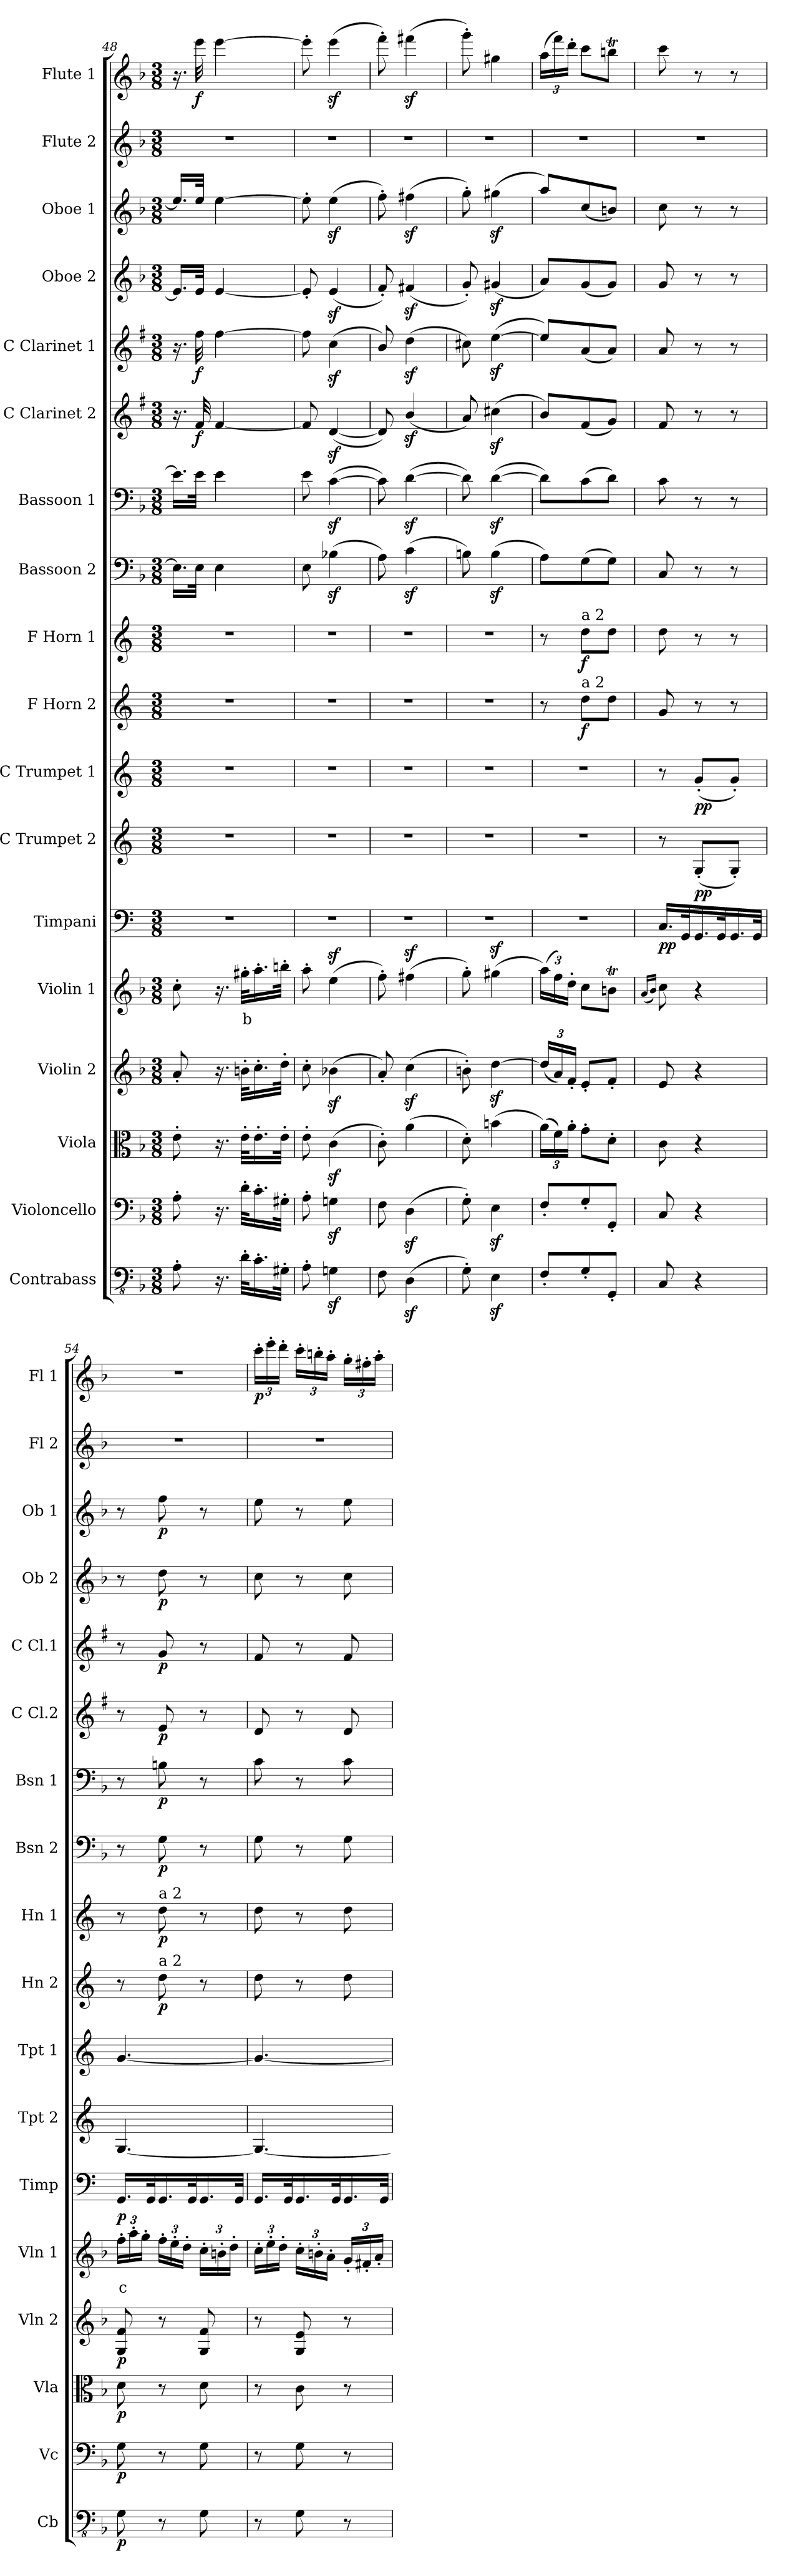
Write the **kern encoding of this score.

**kern	**dynam	**kern	**dynam	**kern	**dynam	**kern	**dynam	**kern	**text	**dynam	**kern	**dynam	**kern	**dynam	**kern	**dynam	**kern	**dynam	**kern	**dynam	**kern	**dynam	**kern	**dynam	**kern	**dynam	**kern	**dynam	**kern	**dynam	**kern	**dynam	**kern	**kern	**dynam
*part18	*part18	*part17	*part17	*part16	*part16	*part15	*part15	*part14	*part14	*part14	*part13	*part13	*part12	*part12	*part11	*part11	*part10	*part10	*part9	*part9	*part8	*part8	*part7	*part7	*part6	*part6	*part5	*part5	*part4	*part4	*part3	*part3	*part2	*part1	*part1
*staff18	*staff18	*staff17	*staff17	*staff16	*staff16	*staff15	*staff15	*staff14	*staff14	*staff14	*staff13	*staff13	*staff12	*staff12	*staff11	*staff11	*staff10	*staff10	*staff9	*staff9	*staff8	*staff8	*staff7	*staff7	*staff6	*staff6	*staff5	*staff5	*staff4	*staff4	*staff3	*staff3	*staff2	*staff1	*staff1
*I"Contrabass	*	*I"Violoncello	*	*I"Viola	*	*I"Violin 2	*	*I"Violin 1	*	*	*I"Timpani	*	*I"C Trumpet 2	*	*I"C Trumpet 1	*	*I"F Horn 2	*	*I"F Horn 1	*	*I"Bassoon 2	*	*I"Bassoon 1	*	*I"C Clarinet 2	*	*I"C Clarinet 1	*	*I"Oboe 2	*	*I"Oboe 1	*	*I"Flute 2	*I"Flute 1	*
*I'Cb	*	*I'Vc	*	*I'Vla	*	*I'Vln 2	*	*I'Vln 1	*	*	*I'Timp	*	*I'Tpt 2	*	*I'Tpt 1	*	*I'Hn 2	*	*I'Hn 1	*	*I'Bsn 2	*	*I'Bsn 1	*	*I'C Cl.2	*	*I'C Cl.1	*	*I'Ob 2	*	*I'Ob 1	*	*I'Fl 2	*I'Fl 1	*
*clefFv4	*	*clefF4	*	*clefC3	*	*clefG2	*	*clefG2	*	*	*clefF4	*	*clefG2	*	*clefG2	*	*clefG2	*	*clefG2	*	*clefF4	*	*clefF4	*	*clefG2	*	*clefG2	*	*clefG2	*	*clefG2	*	*clefG2	*clefG2	*
*	*	*	*	*	*	*	*	*	*	*	*	*	*	*	*	*	*ITrd4c7	*	*ITrd4c7	*	*	*	*	*	*ITrd1c2	*	*ITrd1c2	*	*	*	*	*	*	*	*
*k[b-]	*	*k[b-]	*	*k[b-]	*	*k[b-]	*	*k[b-]	*	*	*k[]	*	*k[]	*	*k[]	*	*k[b-]	*	*k[b-]	*	*k[b-]	*	*k[b-]	*	*k[b-]	*	*k[b-]	*	*k[b-]	*	*k[b-]	*	*k[b-]	*k[b-]	*
*F:	*	*F:	*	*F:	*	*F:	*	*F:	*	*	*	*	*	*	*	*	*	*	*	*	*F:	*	*F:	*	*F:	*	*F:	*	*F:	*	*F:	*	*F:	*F:	*
*M3/8	*	*M3/8	*	*M3/8	*	*M3/8	*	*M3/8	*	*	*M3/8	*	*M3/8	*	*M3/8	*	*M3/8	*	*M3/8	*	*M3/8	*	*M3/8	*	*M3/8	*	*M3/8	*	*M3/8	*	*M3/8	*	*M3/8	*M3/8	*
=48	=48	=48	=48	=48	=48	=48	=48	=48	=48	=48	=48	=48	=48	=48	=48	=48	=48	=48	=48	=48	=48	=48	=48	=48	=48	=48	=48	=48	=48	=48	=48	=48	=48	=48	=48
8AA'\	.	8A'\	.	8e'\	.	8a'/	.	8cc'\	.	.	4.r	.	4.r	.	4.r	.	4.r	.	4.r	.	16.E\LL]	.	16.e\LL]	.	16.r	.	16.r	.	16.e/LL]	.	16.ee/LL]	.	4.r	16.r	.
!	!	!	!	!	!	!	!	!	!	!	!	!	!	!	!	!	!	!	!	!	!	!	!	!	!	!LO:DY:b	!	!LO:DY:b	!	!	!	!	!	!	!LO:DY:b
.	.	.	.	.	.	.	.	.	.	.	.	.	.	.	.	.	.	.	.	.	32E\JJk	.	32e\JJk	.	32e/	f	32ee\	f	32e/JJk	.	32ee/JJk	.	.	32eee\	f
16.r	.	16.r	.	16.r	.	16.r	.	16.r	.	.	.	.	.	.	.	.	.	.	.	.	4E\	.	4e\	.	[4e/	.	[4ee\	.	[4e/	.	[4ee\	.	.	[4eee\	.
!	!	!	!	!	!	!	!	!	!LO:LY:b:color=#FF0000	!	!	!	!	!	!	!	!	!	!	!	!	!	!	!	!	!	!	!	!	!	!	!	!	!	!
32D'\KLL	.	32d'\KLL	.	32e'\KLL	.	32bn'\KLL	.	32gg#X'\KLL	b	.	.	.	.	.	.	.	.	.	.	.	.	.	.	.	.	.	.	.	.	.	.	.	.	.	.
16.C'\	.	16.c'\	.	16.e'\	.	16.cc'\	.	16.aa'\	.	.	.	.	.	.	.	.	.	.	.	.	.	.	.	.	.	.	.	.	.	.	.	.	.	.	.
32GG#X'\JJk	.	32G#X'\JJk	.	32e'\JJk	.	32dd'\JJk	.	32bbn'\JJk	.	.	.	.	.	.	.	.	.	.	.	.	.	.	.	.	.	.	.	.	.	.	.	.	.	.	.
=49	=49	=49	=49	=49	=49	=49	=49	=49	=49	=49	=49	=49	=49	=49	=49	=49	=49	=49	=49	=49	=49	=49	=49	=49	=49	=49	=49	=49	=49	=49	=49	=49	=49	=49	=49
8AA'\	.	8A'\	.	8e'\	.	8cc'\	.	8aa'\	.	.	4.r	.	4.r	.	4.r	.	4.r	.	4.r	.	8E\	.	8e\	.	8e/]	.	8ee\]	.	8e'/]	.	8ee'\]	.	4.r	8eee'\]	.
4GGnz<\	.	4Gnz<\	.	(4cz<\	.	(4b-Xz<\	.	(4eez<\	.	.	.	.	.	.	.	.	.	.	.	.	(4B-Xz<\	.	([4cz<\	.	([4cz</	.	(4b-z<\	.	(4ez</	.	(4eez<\	.	.	(4eeez<\	.
=50	=50	=50	=50	=50	=50	=50	=50	=50	=50	=50	=50	=50	=50	=50	=50	=50	=50	=50	=50	=50	=50	=50	=50	=50	=50	=50	=50	=50	=50	=50	=50	=50	=50	=50	=50
8FF\	.	8F\	.	8c'\)	.	8a'/)	.	8ff'\)	.	.	4.r	.	4.r	.	4.r	.	4.r	.	4.r	.	8A\)	.	8c\])	.	8c/])	.	8a/)	.	8f'/)	.	8ff'\)	.	4.r	8fff'\)	.
(4DDz<\	.	(4Dz<\	.	(4a\	.	(4ccz<\	.	(4ff#Xz<\	.	.	.	.	.	.	.	.	.	.	.	.	(4cz<\	.	([4dz<\	.	(4az</	.	(4ccz<\	.	(4f#Xz</	.	(4ff#Xz<\	.	.	(4fff#Xz<\	.
=51	=51	=51	=51	=51	=51	=51	=51	=51	=51	=51	=51	=51	=51	=51	=51	=51	=51	=51	=51	=51	=51	=51	=51	=51	=51	=51	=51	=51	=51	=51	=51	=51	=51	=51	=51
8GG'\)	.	8G'\)	.	8d'\)	.	8bn'\)	.	8gg'\)	.	.	4.r	.	4.r	.	4.r	.	4.r	.	4.r	.	8Bn\)	.	8d\])	.	8g/)	.	8bn\)	.	8g'/)	.	8gg'\)	.	4.r	8ggg'\)	.
4EEz<\	.	4Ez<\	.	(4bn\	.	[4ddz<\	.	(4gg#Xz<\	.	.	.	.	.	.	.	.	.	.	.	.	(4Bz<\	.	([4dz<\	.	(4bnz<\	.	([4ddz<\	.	(4g#Xz</	.	(4gg#Xz<\	.	.	4gg#X\	.
=52	=52	=52	=52	=52	=52	=52	=52	=52	=52	=52	=52	=52	=52	=52	=52	=52	=52	=52	=52	=52	=52	=52	=52	=52	=52	=52	=52	=52	=52	=52	=52	=52	=52	=52	=52
*	*	*	*	*Xbrackettup	*	*Xbrackettup	*	*Xbrackettup	*	*	*	*	*	*	*	*	*	*	*	*	*	*	*	*	*	*	*	*	*	*	*	*	*	*Xbrackettup	*
8FF'/L	.	8F'/L	.	(24a\LL)	.	(24dd/LL]	.	(24aa\LL)	.	.	4.r	.	4.r	.	4.r	.	8r	.	8r	.	8A\L)	.	8d\L])	.	8a/L)	.	8dd/L])	.	8a/L)	.	8aa/L)	.	4.r	(24aa\LL	.
.	.	.	.	24f\)	.	24a/)	.	24ff\)	.	.	.	.	.	.	.	.	.	.	.	.	.	.	.	.	.	.	.	.	.	.	.	.	.	24fff\)	.
.	.	.	.	24a'\JJ	.	24f'/JJ	.	24dd'\JJ	.	.	.	.	.	.	.	.	.	.	.	.	.	.	.	.	.	.	.	.	.	.	.	.	.	24ddd'\JJ	.
!	!	!	!	!	!	!	!	!	!	!	!	!	!	!	!	!	!	!	!LO:TX:a:t=a 2	!	!	!	!	!	!	!	!	!	!	!	!	!	!	!	!
!	!	!	!	!	!	!	!	!	!	!	!	!	!	!	!	!	!LO:TX:a:t=a 2	!	!	!	!	!	!	!	!	!	!	!	!	!	!	!	!	!	!
!	!	!	!	!	!	!	!	!	!	!	!	!	!	!	!	!	!	!LO:DY:b	!	!LO:DY:b	!	!	!	!	!	!	!	!	!	!	!	!	!	!	!
8GG'/	.	8G'/	.	8g'\L	.	8e'/L	.	8cc\L	.	.	.	.	.	.	.	.	8g\L	f	8g\L	f	(8G\	.	(8c\	.	(8e/	.	(8g/	.	(8g/	.	(8cc/	.	.	8ccc\L	.
8GGG'/J	.	8GG'/J	.	8d'\J	.	8f'/J	.	8bnt\J	.	.	.	.	.	.	.	.	8g\J	.	8g\J	.	8G\J)	.	8d\J)	.	8f/J)	.	8g/J)	.	8g/J)	.	8bn/J)	.	.	8bbnt\J	.
=53	=53	=53	=53	=53	=53	=53	=53	=53	=53	=53	=53	=53	=53	=53	=53	=53	=53	=53	=53	=53	=53	=53	=53	=53	=53	=53	=53	=53	=53	=53	=53	=53	=53	=53	=53
.	.	.	.	.	.	.	.	(16qa/LL	.	.	.	.	.	.	.	.	.	.	.	.	.	.	.	.	.	.	.	.	.	.	.	.	.	.	.
.	.	.	.	.	.	.	.	16qb-/JJ)	.	.	.	.	.	.	.	.	.	.	.	.	.	.	.	.	.	.	.	.	.	.	.	.	.	.	.
!	!	!	!	!	!	!	!	!	!	!	!	!LO:DY:b	!	!	!	!	!	!	!	!	!	!	!	!	!	!	!	!	!	!	!	!	!	!	!
8CC/	.	8C/	.	8c\	.	8e/	.	8cc\	.	.	16.C/LL	pp	8r	.	8r	.	8c/	.	8g\	.	8C/	.	8c\	.	8e/	.	8g/	.	8g/	.	8cc\	.	4.r	8ccc\	.
.	.	.	.	.	.	.	.	.	.	.	32GG/K	.	.	.	.	.	.	.	.	.	.	.	.	.	.	.	.	.	.	.	.	.	.	.	.
!	!	!	!	!	!	!	!	!	!	!	!	!	!	!LO:DY:b	!	!LO:DY:b	!	!	!	!	!	!	!	!	!	!	!	!	!	!	!	!	!	!	!
4r	.	4r	.	4r	.	4r	.	4r	.	.	16.GG/	.	(8G'/L	pp	(8g'/L	pp	8r	.	8r	.	8r	.	8r	.	8r	.	8r	.	8r	.	8r	.	.	8r	.
.	.	.	.	.	.	.	.	.	.	.	32GG/K	.	.	.	.	.	.	.	.	.	.	.	.	.	.	.	.	.	.	.	.	.	.	.	.
.	.	.	.	.	.	.	.	.	.	.	16.GG/	.	8G'/J)	.	8g'/J)	.	8r	.	8r	.	8r	.	8r	.	8r	.	8r	.	8r	.	8r	.	.	8r	.
.	.	.	.	.	.	.	.	.	.	.	32GG/JJk	.	.	.	.	.	.	.	.	.	.	.	.	.	.	.	.	.	.	.	.	.	.	.	.
=54	=54	=54	=54	=54	=54	=54	=54	=54	=54	=54	=54	=54	=54	=54	=54	=54	=54	=54	=54	=54	=54	=54	=54	=54	=54	=54	=54	=54	=54	=54	=54	=54	=54	=54	=54
!	!LO:DY:b	!	!LO:DY:b	!	!LO:DY:b	!	!LO:DY:b	!	!LO:LY:b:color=#FF0000	!LO:DY:b	!	!	!	!	!	!	!	!	!	!	!	!	!	!	!	!	!	!	!	!	!	!	!	!	!
8GG\	p	8G\	p	8d\	p	8G/ 8f/	p	24ff'\LL	c	p	16.GG/LL	.	[4.G/	.	[4.g/	.	8r	.	8r	.	8r	.	8r	.	8r	.	8r	.	8r	.	8r	.	4.r	4.r	.
.	.	.	.	.	.	.	.	24aa'\	.	.	.	.	.	.	.	.	.	.	.	.	.	.	.	.	.	.	.	.	.	.	.	.	.	.	.
.	.	.	.	.	.	.	.	24gg'\JJ	.	.	.	.	.	.	.	.	.	.	.	.	.	.	.	.	.	.	.	.	.	.	.	.	.	.	.
.	.	.	.	.	.	.	.	.	.	.	32GG/K	.	.	.	.	.	.	.	.	.	.	.	.	.	.	.	.	.	.	.	.	.	.	.	.
!	!	!	!	!	!	!	!	!	!	!	!	!	!	!	!	!	!	!	!LO:TX:a:t=a 2	!	!	!	!	!	!	!	!	!	!	!	!	!	!	!	!
!	!	!	!	!	!	!	!	!	!	!	!	!	!	!	!	!	!LO:TX:a:t=a 2	!	!	!	!	!	!	!	!	!	!	!	!	!	!	!	!	!	!
!	!	!	!	!	!	!	!	!	!	!	!	!	!	!	!	!	!	!LO:DY:b	!	!LO:DY:b	!	!LO:DY:b	!	!LO:DY:b	!	!LO:DY:b	!	!LO:DY:b	!	!LO:DY:b	!	!LO:DY:b	!	!	!
8r	.	8r	.	8r	.	8r	.	24ff'\LL	.	.	16.GG/	.	.	.	.	.	8g\	p	8g\	p	8G\	p	8Bn\	p	8d/	p	8f/	p	8dd\	p	8ff\	p	.	.	.
.	.	.	.	.	.	.	.	24ee'\	.	.	.	.	.	.	.	.	.	.	.	.	.	.	.	.	.	.	.	.	.	.	.	.	.	.	.
.	.	.	.	.	.	.	.	24dd'\JJ	.	.	.	.	.	.	.	.	.	.	.	.	.	.	.	.	.	.	.	.	.	.	.	.	.	.	.
.	.	.	.	.	.	.	.	.	.	.	32GG/K	.	.	.	.	.	.	.	.	.	.	.	.	.	.	.	.	.	.	.	.	.	.	.	.
8GG\	.	8G\	.	8d\	.	8G/ 8f/	.	24cc'\LL	.	.	16.GG/	.	.	.	.	.	8r	.	8r	.	8r	.	8r	.	8r	.	8r	.	8r	.	8r	.	.	.	.
.	.	.	.	.	.	.	.	24bn'\	.	.	.	.	.	.	.	.	.	.	.	.	.	.	.	.	.	.	.	.	.	.	.	.	.	.	.
.	.	.	.	.	.	.	.	24dd'\JJ	.	.	.	.	.	.	.	.	.	.	.	.	.	.	.	.	.	.	.	.	.	.	.	.	.	.	.
.	.	.	.	.	.	.	.	.	.	.	32GG/JJk	.	.	.	.	.	.	.	.	.	.	.	.	.	.	.	.	.	.	.	.	.	.	.	.
=55	=55	=55	=55	=55	=55	=55	=55	=55	=55	=55	=55	=55	=55	=55	=55	=55	=55	=55	=55	=55	=55	=55	=55	=55	=55	=55	=55	=55	=55	=55	=55	=55	=55	=55	=55
!	!	!	!	!	!	!	!	!	!	!	!	!	!	!	!	!	!	!	!	!	!	!	!	!	!	!	!	!	!	!	!	!	!	!	!LO:DY:b
8r	.	8r	.	8r	.	8r	.	24cc'\LL	.	.	16.GG/LL	.	4.G/_	.	4.g/_	.	8g\	.	8g\	.	8G\	.	8c\	.	8c/	.	8e/	.	8cc\	.	8ee\	.	4.r	24ccc'\LL	p
.	.	.	.	.	.	.	.	24ee'\	.	.	.	.	.	.	.	.	.	.	.	.	.	.	.	.	.	.	.	.	.	.	.	.	.	24eee'\	.
.	.	.	.	.	.	.	.	24dd'\JJ	.	.	.	.	.	.	.	.	.	.	.	.	.	.	.	.	.	.	.	.	.	.	.	.	.	24ddd'\JJ	.
.	.	.	.	.	.	.	.	.	.	.	32GG/K	.	.	.	.	.	.	.	.	.	.	.	.	.	.	.	.	.	.	.	.	.	.	.	.
8GG\	.	8G\	.	8c\	.	8G/ 8e/	.	24cc'\LL	.	.	16.GG/	.	.	.	.	.	8r	.	8r	.	8r	.	8r	.	8r	.	8r	.	8r	.	8r	.	.	24ccc'\LL	.
.	.	.	.	.	.	.	.	24bn'\	.	.	.	.	.	.	.	.	.	.	.	.	.	.	.	.	.	.	.	.	.	.	.	.	.	24bbn'\	.
.	.	.	.	.	.	.	.	24a'\JJ	.	.	.	.	.	.	.	.	.	.	.	.	.	.	.	.	.	.	.	.	.	.	.	.	.	24aa'\JJ	.
.	.	.	.	.	.	.	.	.	.	.	32GG/K	.	.	.	.	.	.	.	.	.	.	.	.	.	.	.	.	.	.	.	.	.	.	.	.
8r	.	8r	.	8r	.	8r	.	24g'/LL	.	.	16.GG/	.	.	.	.	.	8g\	.	8g\	.	8G\	.	8c\	.	8c/	.	8e/	.	8cc\	.	8ee\	.	.	24gg'\LL	.
.	.	.	.	.	.	.	.	24f#X'/	.	.	.	.	.	.	.	.	.	.	.	.	.	.	.	.	.	.	.	.	.	.	.	.	.	24ff#X'\	.
.	.	.	.	.	.	.	.	24a'/JJ	.	.	.	.	.	.	.	.	.	.	.	.	.	.	.	.	.	.	.	.	.	.	.	.	.	24aa'\JJ	.
.	.	.	.	.	.	.	.	.	.	.	32GG/JJk	.	.	.	.	.	.	.	.	.	.	.	.	.	.	.	.	.	.	.	.	.	.	.	.
=	=	=	=	=	=	=	=	=	=	=	=	=	=	=	=	=	=	=	=	=	=	=	=	=	=	=	=	=	=	=	=	=	=	=	=
*-	*-	*-	*-	*-	*-	*-	*-	*-	*-	*-	*-	*-	*-	*-	*-	*-	*-	*-	*-	*-	*-	*-	*-	*-	*-	*-	*-	*-	*-	*-	*-	*-	*-	*-	*-
